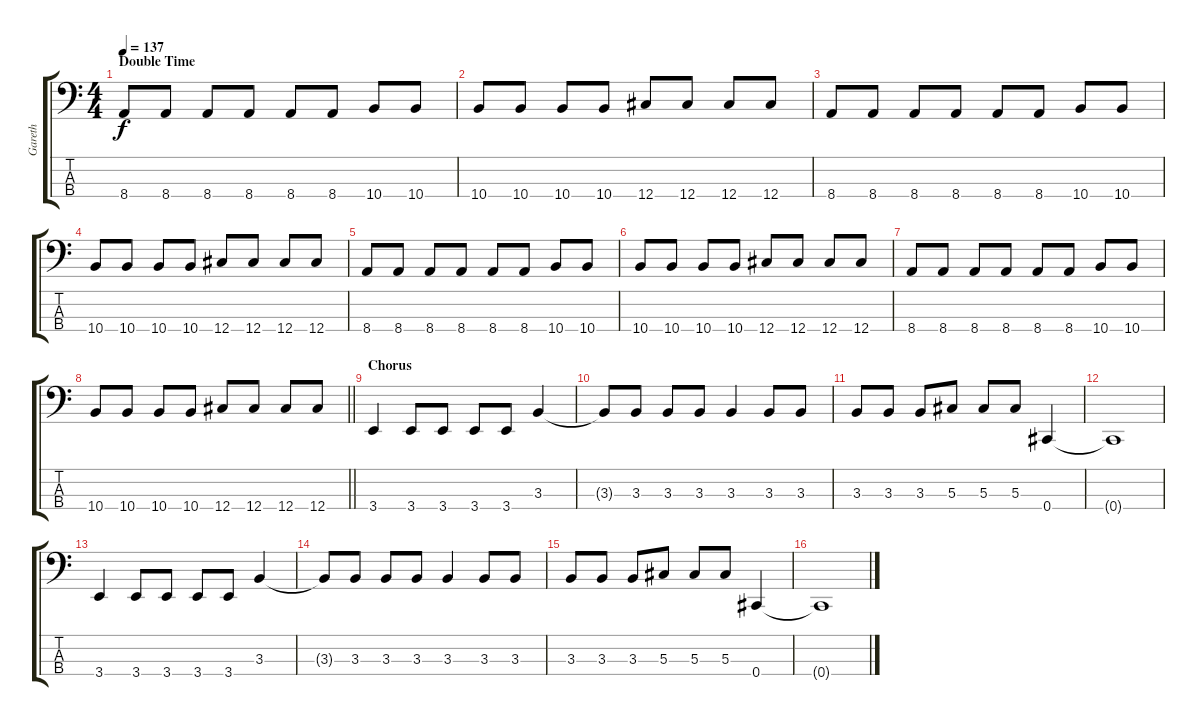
\track ("Gareth" "Gareth") {instrument electricbassfinger}
\staff {score tabs}
\tuning (Gb2 Db2 Ab1 Db1) {hide}
\ts (4 4)
\section ("" "Double Time")
\tempo 137
\clef f4
\ks c
8.4.8{dy f} 8.4.8 8.4.8 8.4.8 8.4.8 8.4.8 10.4.8 10.4.8 |
10.4.8 10.4.8 10.4.8 10.4.8 12.4.8 12.4.8 12.4.8 12.4.8 |
8.4.8 8.4.8 8.4.8 8.4.8 8.4.8 8.4.8 10.4.8 10.4.8 |
10.4.8 10.4.8 10.4.8 10.4.8 12.4.8 12.4.8 12.4.8 12.4.8 |
8.4.8 8.4.8 8.4.8 8.4.8 8.4.8 8.4.8 10.4.8 10.4.8 |
10.4.8 10.4.8 10.4.8 10.4.8 12.4.8 12.4.8 12.4.8 12.4.8 |
8.4.8 8.4.8 8.4.8 8.4.8 8.4.8 8.4.8 10.4.8 10.4.8 |
\barLineRight lightlight
10.4.8 10.4.8 10.4.8 10.4.8 12.4.8 12.4.8 12.4.8 12.4.8 |
\section ("" "Chorus")
3.4.4 3.4.8 3.4.8 3.4.8 3.4.8 3.3.4 |
3.3{t}.8 3.3.8 3.3.8 3.3.8 3.3.4 3.3.8 3.3.8 |
3.3.8 3.3.8 3.3.8 5.3.8 5.3.8 5.3.8 0.4.4 |
0.4{t}.1 |
3.4.4 3.4.8 3.4.8 3.4.8 3.4.8 3.3.4 |
3.3{t}.8 3.3.8 3.3.8 3.3.8 3.3.4 3.3.8 3.3.8 |
3.3.8 3.3.8 3.3.8 5.3.8 5.3.8 5.3.8 0.4.4 |
0.4{t}.1
